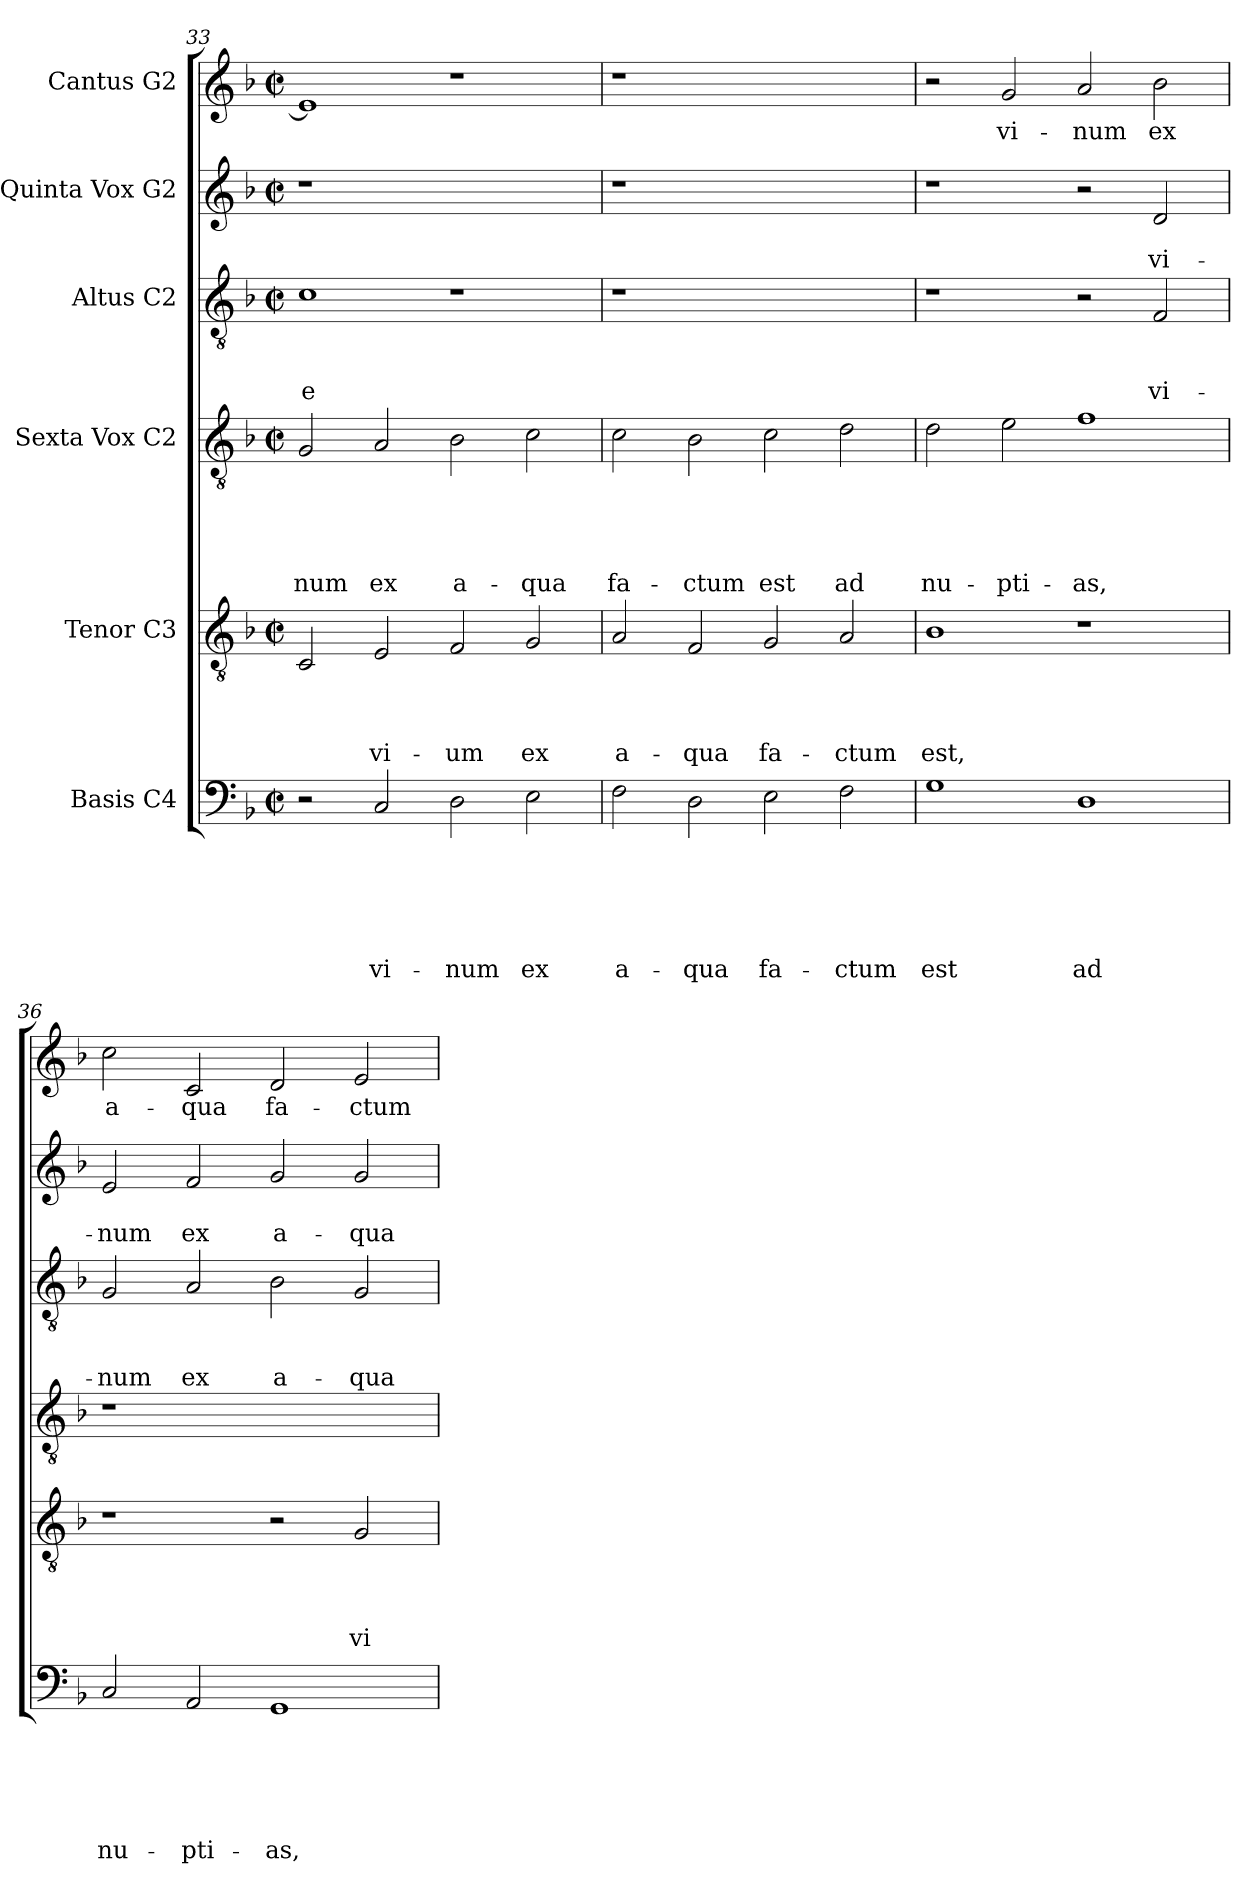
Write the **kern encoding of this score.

**kern	**text	**text	**text	**text	**text	**text	**kern	**text	**text	**text	**text	**kern	**text	**text	**text	**text	**text	**kern	**text	**text	**text	**kern	**text	**text	**kern	**text
*part6	*part6	*part6	*part6	*part6	*part6	*part6	*part5	*part5	*part5	*part5	*part5	*part4	*part4	*part4	*part4	*part4	*part4	*part3	*part3	*part3	*part3	*part2	*part2	*part2	*part1	*part1
*staff6	*staff6	*staff6	*staff6	*staff6	*staff6	*staff6	*staff5	*staff5	*staff5	*staff5	*staff5	*staff4	*staff4	*staff4	*staff4	*staff4	*staff4	*staff3	*staff3	*staff3	*staff3	*staff2	*staff2	*staff2	*staff1	*staff1
*I"Basis C4	*	*	*	*	*	*	*I"Tenor C3	*	*	*	*	*I"Sexta Vox C2	*	*	*	*	*	*I"Altus C2	*	*	*	*I"Quinta Vox G2	*	*	*I"Cantus G2	*
*clefF4	*	*	*	*	*	*	*clefGv2	*	*	*	*	*clefGv2	*	*	*	*	*	*clefGv2	*	*	*	*clefG2	*	*	*clefG2	*
*k[b-]	*	*	*	*	*	*	*k[b-]	*	*	*	*	*k[b-]	*	*	*	*	*	*k[b-]	*	*	*	*k[b-]	*	*	*k[b-]	*
*F:	*	*	*	*	*	*	*F:	*	*	*	*	*F:	*	*	*	*	*	*F:	*	*	*	*F:	*	*	*F:	*
*M2/2	*	*	*	*	*	*	*M2/2	*	*	*	*	*M2/2	*	*	*	*	*	*M2/2	*	*	*	*M2/2	*	*	*M2/2	*
*met(c|)	*	*	*	*	*	*	*met(c|)	*	*	*	*	*met(c|)	*	*	*	*	*	*met(c|)	*	*	*	*met(c|)	*	*	*met(c|)	*
=33	=33	=33	=33	=33	=33	=33	=33	=33	=33	=33	=33	=33	=33	=33	=33	=33	=33	=33	=33	=33	=33	=33	=33	=33	=33	=33
!	!	!	!	!	!	!	!	!	!	!	!	!	!	!	!	!	!LO:LY:b	!	!	!	!LO:LY:b	!	!	!	!	!
2r	.	.	.	.	.	.	2C/	.	.	.	.	2G/	.	.	.	.	-num	1c	.	.	-e	1r	.	.	1e]	.
!	!	!	!	!	!	!LO:LY:b	!	!	!	!	!LO:LY:b	!	!	!	!	!	!LO:LY:b	!	!	!	!	!	!	!	!	!
2C/	.	.	.	.	.	vi-	2E/	.	.	.	vi-	2A/	.	.	.	.	ex	.	.	.	.	.	.	.	.	.
!	!	!	!	!	!	!LO:LY:b	!	!	!	!	!LO:LY:b	!	!	!	!	!	!LO:LY:b	!	!	!	!	!	!	!	!	!
2D\	.	.	.	.	.	-num	2F/	.	.	.	-um	2B-\	.	.	.	.	a-	1r	.	.	.	1ryy	.	.	1r	.
!	!	!	!	!	!	!LO:LY:b	!	!	!	!	!LO:LY:b	!	!	!	!	!	!LO:LY:b	!	!	!	!	!	!	!	!	!
2E\	.	.	.	.	.	ex	2G/	.	.	.	ex	2c\	.	.	.	.	-qua	.	.	.	.	.	.	.	.	.
=34	=34	=34	=34	=34	=34	=34	=34	=34	=34	=34	=34	=34	=34	=34	=34	=34	=34	=34	=34	=34	=34	=34	=34	=34	=34	=34
!	!	!	!	!	!	!LO:LY:b	!	!	!	!	!LO:LY:b	!	!	!	!	!	!LO:LY:b	!	!	!	!	!	!	!	!	!
2F\	.	.	.	.	.	a-	2A/	.	.	.	a-	2c\	.	.	.	.	fa-	1r	.	.	.	1r	.	.	1r	.
!	!	!	!	!	!	!LO:LY:b	!	!	!	!	!LO:LY:b	!	!	!	!	!	!LO:LY:b	!	!	!	!	!	!	!	!	!
2D\	.	.	.	.	.	-qua	2F/	.	.	.	-qua	2B-\	.	.	.	.	-ctum	.	.	.	.	.	.	.	.	.
!	!	!	!	!	!	!LO:LY:b	!	!	!	!	!LO:LY:b	!	!	!	!	!	!LO:LY:b	!	!	!	!	!	!	!	!	!
2E\	.	.	.	.	.	fa-	2G/	.	.	.	fa-	2c\	.	.	.	.	est	1ryy	.	.	.	1ryy	.	.	1ryy	.
!	!	!	!	!	!	!LO:LY:b	!	!	!	!	!LO:LY:b	!	!	!	!	!	!LO:LY:b	!	!	!	!	!	!	!	!	!
2F\	.	.	.	.	.	-ctum	2A/	.	.	.	-ctum	2d\	.	.	.	.	ad	.	.	.	.	.	.	.	.	.
!!LO:LB:g=z
=35	=35	=35	=35	=35	=35	=35	=35	=35	=35	=35	=35	=35	=35	=35	=35	=35	=35	=35	=35	=35	=35	=35	=35	=35	=35	=35
!	!	!	!	!	!	!LO:LY:b	!	!	!	!	!LO:LY:b	!	!	!	!	!	!LO:LY:b	!	!	!	!	!	!	!	!	!
1G	.	.	.	.	.	est	1B-	.	.	.	est,	2d\	.	.	.	.	nu-	1r	.	.	.	1r	.	.	2r	.
!	!	!	!	!	!	!	!	!	!	!	!	!	!	!	!	!	!LO:LY:b	!	!	!	!	!	!	!	!	!LO:LY:b
.	.	.	.	.	.	.	.	.	.	.	.	2e\	.	.	.	.	-pti-	.	.	.	.	.	.	.	2g/	vi-
!	!	!	!	!	!	!LO:LY:b	!	!	!	!	!	!	!	!	!	!	!LO:LY:b	!	!	!	!	!	!	!	!	!LO:LY:b
1D	.	.	.	.	.	ad	1r	.	.	.	.	1f	.	.	.	.	-as,	2r	.	.	.	2r	.	.	2a/	-num
!	!	!	!	!	!	!	!	!	!	!	!	!	!	!	!	!	!	!	!	!	!LO:LY:b	!	!	!LO:LY:b	!	!LO:LY:b
.	.	.	.	.	.	.	.	.	.	.	.	.	.	.	.	.	.	2F/	.	.	vi-	2d/	.	vi-	2b-\	ex
=36	=36	=36	=36	=36	=36	=36	=36	=36	=36	=36	=36	=36	=36	=36	=36	=36	=36	=36	=36	=36	=36	=36	=36	=36	=36	=36
!	!	!	!	!	!	!LO:LY:b	!	!	!	!	!	!	!	!	!	!	!	!	!	!	!LO:LY:b	!	!	!LO:LY:b	!	!LO:LY:b
2C/	.	.	.	.	.	nu-	1r	.	.	.	.	1r	.	.	.	.	.	2G/	.	.	-num	2e/	.	-num	2cc\	a-
!	!	!	!	!	!	!LO:LY:b	!	!	!	!	!	!	!	!	!	!	!	!	!	!	!LO:LY:b	!	!	!LO:LY:b	!	!LO:LY:b
2AA/	.	.	.	.	.	-pti-	.	.	.	.	.	.	.	.	.	.	.	2A/	.	.	ex	2f/	.	ex	2c/	-qua
!	!	!	!	!	!	!LO:LY:b	!	!	!	!	!	!	!	!	!	!	!	!	!	!	!LO:LY:b	!	!	!LO:LY:b	!	!LO:LY:b
1GG	.	.	.	.	.	-as,	2r	.	.	.	.	1ryy	.	.	.	.	.	2B-\	.	.	a-	2g/	.	a-	2d/	fa-
!	!	!	!	!	!	!	!	!	!	!	!LO:LY:b	!	!	!	!	!	!	!	!	!	!LO:LY:b	!	!	!LO:LY:b	!	!LO:LY:b
.	.	.	.	.	.	.	2G/	.	.	.	vi-	.	.	.	.	.	.	2G/	.	.	-qua	2g/	.	-qua	2e/	-ctum
=	=	=	=	=	=	=	=	=	=	=	=	=	=	=	=	=	=	=	=	=	=	=	=	=	=	=
*-	*-	*-	*-	*-	*-	*-	*-	*-	*-	*-	*-	*-	*-	*-	*-	*-	*-	*-	*-	*-	*-	*-	*-	*-	*-	*-
